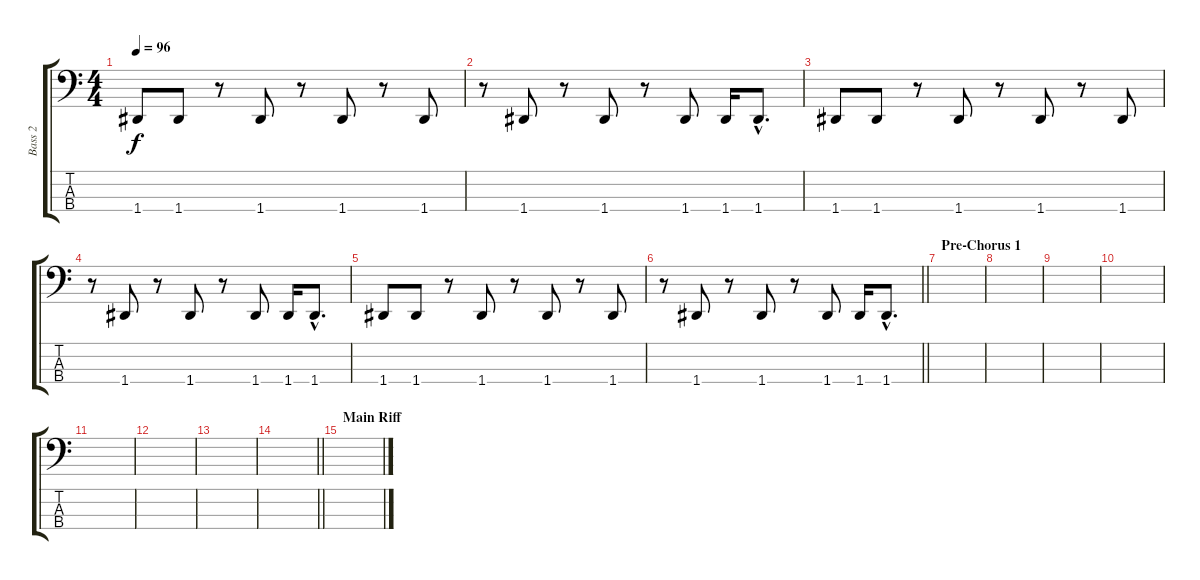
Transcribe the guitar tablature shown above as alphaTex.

\track ("Bass 2 " "Bass 2 ") {instrument electricbassfinger}
\staff {score tabs}
\tuning (G2 D2 A1 D1) {hide}
\ts (4 4)
\tempo 96
\clef f4
\ks c
1.4.8{dy f} 1.4.8 r.8 1.4.8 r.8 1.4.8 r.8 1.4.8 |
r.8 1.4.8 r.8 1.4.8 r.8 1.4.8 1.4.16 1.4{hac}.8{d} |
1.4.8 1.4.8 r.8 1.4.8 r.8 1.4.8 r.8 1.4.8 |
r.8 1.4.8 r.8 1.4.8 r.8 1.4.8 1.4.16 1.4{hac}.8{d} |
1.4.8 1.4.8 r.8 1.4.8 r.8 1.4.8 r.8 1.4.8 |
\barLineRight lightlight
r.8 1.4.8 r.8 1.4.8 r.8 1.4.8 1.4.16 1.4{hac}.8{d} |
\section ("" "Pre-Chorus 1")
|
|
|
|
|
|
|
\barLineRight lightlight
|
\section ("" "Main Riff")
